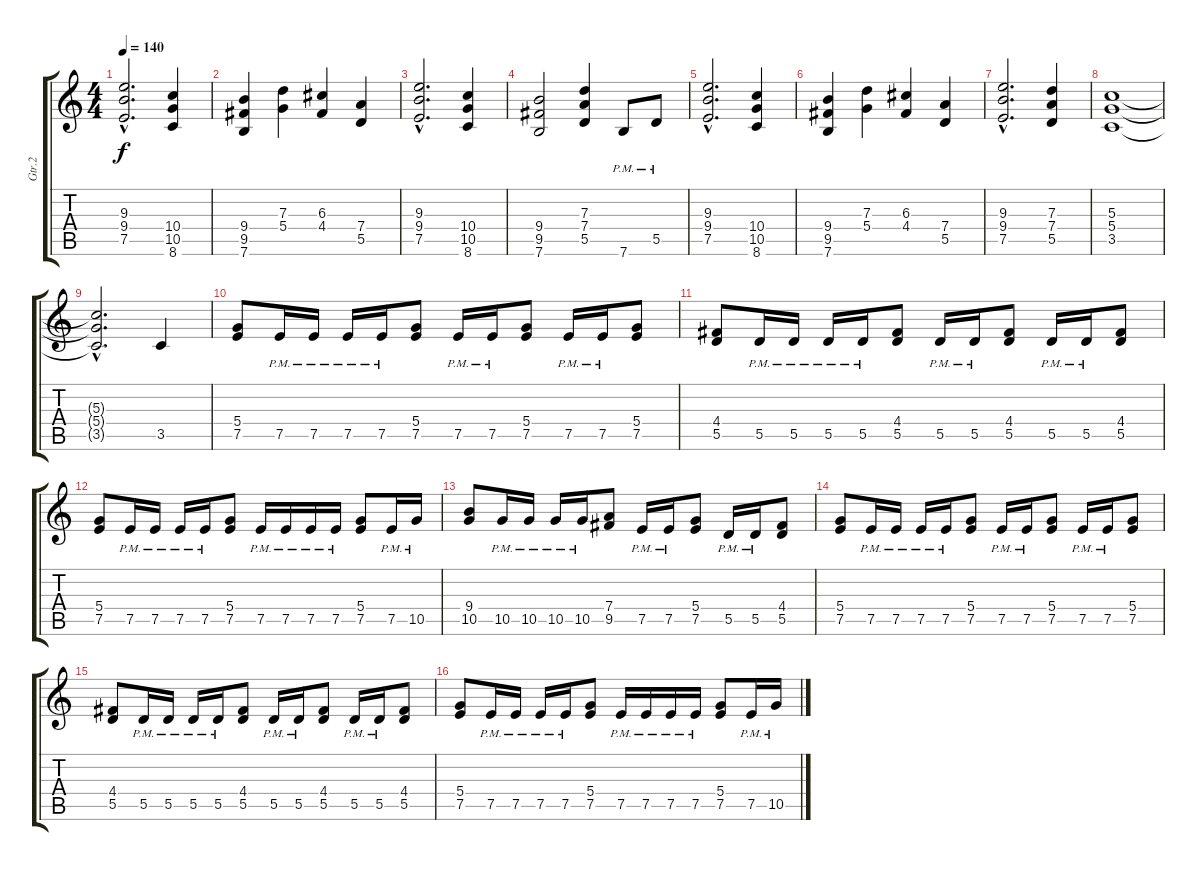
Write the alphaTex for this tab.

\track ("Gtr.2" "Gtr.2") {instrument overdrivenguitar}
\staff {score tabs}
\tuning (E4 B3 G3 D3 A2 E2) {hide}
\ts (4 4)
\tempo 140
\clef g2
\ks c
(9.3{hac} 9.4{hac} 7.5{hac}).2{d dy f} (10.4 10.5 8.6).4 |
(9.4 9.5 7.6).4 (7.3 5.4).4 (6.3 4.4).4 (7.4 5.5).4 |
(9.3{hac} 9.4{hac} 7.5{hac}).2{d} (10.4 10.5 8.6).4 |
(9.4 9.5 7.6).2 (7.3 7.4 5.5).4 7.6{pm}.8 5.5{pm}.8 |
(9.3{hac} 9.4{hac} 7.5{hac}).2{d} (10.4 10.5 8.6).4 |
(9.4 9.5 7.6).4 (7.3 5.4).4 (6.3 4.4).4 (7.4 5.5).4 |
(9.3{hac} 9.4{hac} 7.5{hac}).2{d} (7.3 7.4 5.5).4 |
(5.3 5.4 3.5).1 |
(5.3{hac t} 5.4{hac t} 3.5{hac t}).2{d} 3.5.4 |
(5.4 7.5).8 7.5{pm}.16 7.5{pm}.16 7.5{pm}.16 7.5{pm}.16 (5.4 7.5).8 7.5{pm}.16 7.5{pm}.16 (5.4 7.5).8 7.5{pm}.16 7.5{pm}.16 (5.4 7.5).8 |
(4.4 5.5).8 5.5{pm}.16 5.5{pm}.16 5.5{pm}.16 5.5{pm}.16 (4.4 5.5).8 5.5{pm}.16 5.5{pm}.16 (4.4 5.5).8 5.5{pm}.16 5.5{pm}.16 (4.4 5.5).8 |
(5.4 7.5).8 7.5{pm}.16 7.5{pm}.16 7.5{pm}.16 7.5{pm}.16 (5.4 7.5).8 7.5{pm}.16 7.5{pm}.16 7.5{pm}.16 7.5{pm}.16 (5.4 7.5).8 7.5{pm}.16 10.5{pm}.16 |
(9.4 10.5).8 10.5{pm}.16 10.5{pm}.16 10.5{pm}.16 10.5{pm}.16 (7.4 9.5).8 7.5{pm}.16 7.5{pm}.16 (5.4 7.5).8 5.5{pm}.16 5.5{pm}.16 (4.4 5.5).8 |
(5.4 7.5).8 7.5{pm}.16 7.5{pm}.16 7.5{pm}.16 7.5{pm}.16 (5.4 7.5).8 7.5{pm}.16 7.5{pm}.16 (5.4 7.5).8 7.5{pm}.16 7.5{pm}.16 (5.4 7.5).8 |
(4.4 5.5).8 5.5{pm}.16 5.5{pm}.16 5.5{pm}.16 5.5{pm}.16 (4.4 5.5).8 5.5{pm}.16 5.5{pm}.16 (4.4 5.5).8 5.5{pm}.16 5.5{pm}.16 (4.4 5.5).8 |
(5.4 7.5).8 7.5{pm}.16 7.5{pm}.16 7.5{pm}.16 7.5{pm}.16 (5.4 7.5).8 7.5{pm}.16 7.5{pm}.16 7.5{pm}.16 7.5{pm}.16 (5.4 7.5).8 7.5{pm}.16 10.5{pm}.16
